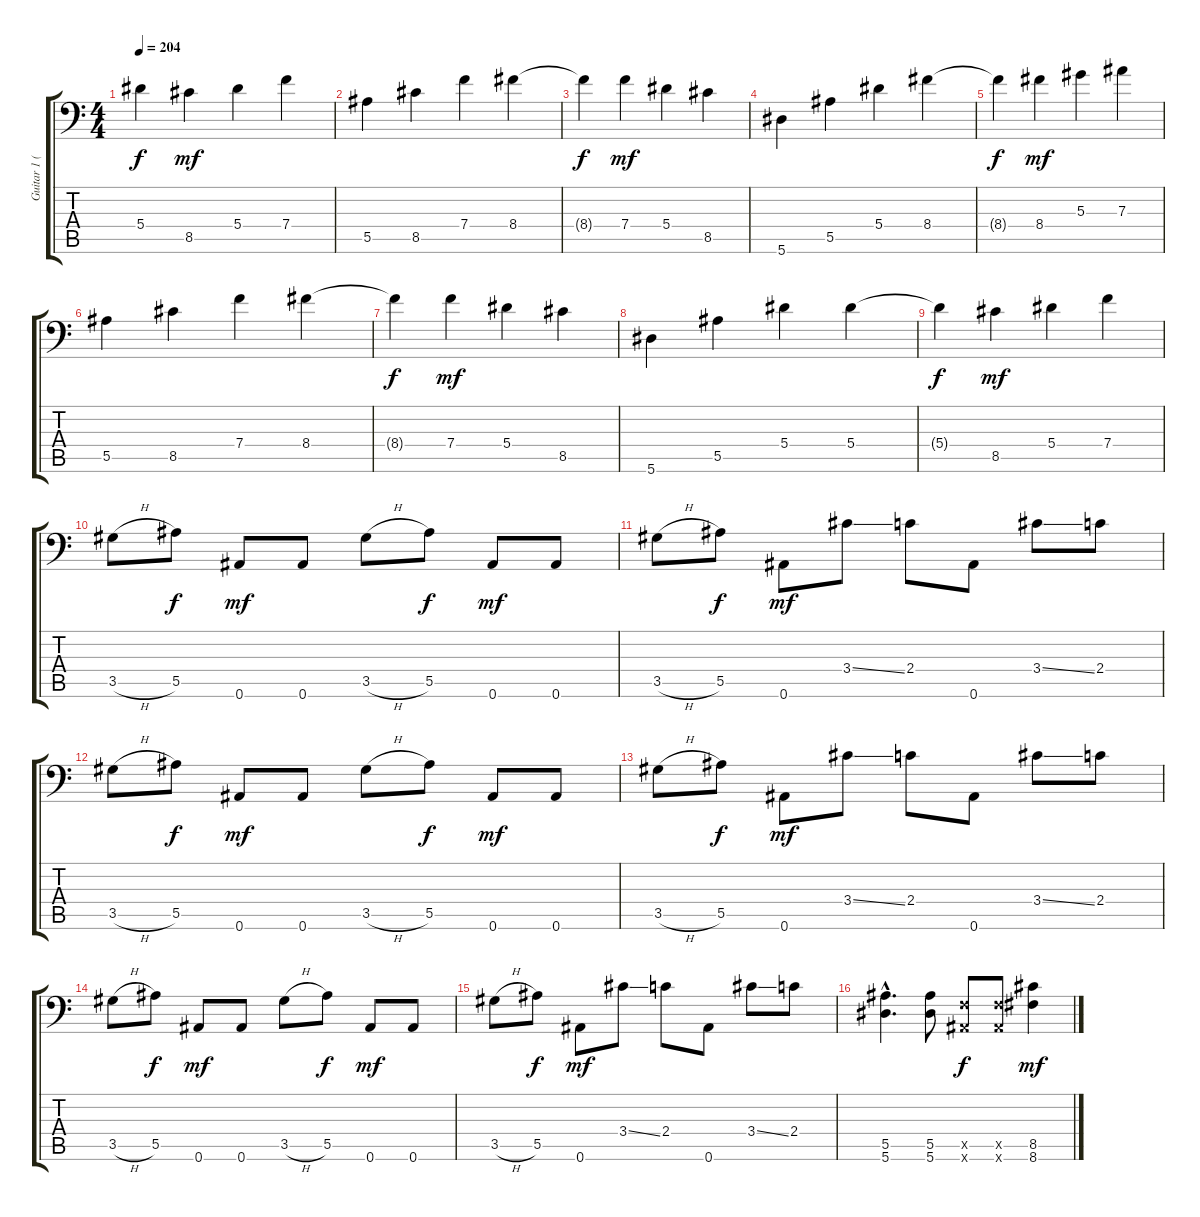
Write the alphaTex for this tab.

\track ("Guitar 1 (Lead)" "Guitar 1 (") {instrument distortionguitar}
\staff {score tabs}
\tuning (C4 G3 Eb3 Bb2 F2 Bb1) {hide}
\ts (4 4)
\tempo 204
\clef f4
\ks c
5.4{t}.4{dy f} 8.5.4{dy mf} 5.4.4 7.4.4 |
5.5.4 8.5.4 7.4.4 8.4.4 |
8.4{t}.4{dy f} 7.4.4{dy mf} 5.4.4 8.5.4 |
5.6.4 5.5.4 5.4.4 8.4.4 |
8.4{t}.4{dy f} 8.4.4{dy mf} 5.3.4 7.3.4 |
5.5.4 8.5.4 7.4.4 8.4.4 |
8.4{t}.4{dy f} 7.4.4{dy mf} 5.4.4 8.5.4 |
5.6.4 5.5.4 5.4.4 5.4.4 |
5.4{t}.4{dy f} 8.5.4{dy mf} 5.4.4 7.4.4 |
3.5{h}.8{instrument distortionguitar} 5.5.8{dy f} 0.6.8{dy mf} 0.6.8 3.5{h}.8 5.5.8{dy f} 0.6.8{dy mf} 0.6.8 |
3.5{h}.8 5.5.8{dy f} 0.6.8{dy mf} 3.4{ss}.8 2.4.8 0.6.8 3.4{ss}.8 2.4.8 |
3.5{h}.8 5.5.8{dy f} 0.6.8{dy mf} 0.6.8 3.5{h}.8 5.5.8{dy f} 0.6.8{dy mf} 0.6.8 |
3.5{h}.8 5.5.8{dy f} 0.6.8{dy mf} 3.4{ss}.8 2.4.8 0.6.8 3.4{ss}.8 2.4.8 |
3.5{h}.8 5.5.8{dy f} 0.6.8{dy mf} 0.6.8 3.5{h}.8 5.5.8{dy f} 0.6.8{dy mf} 0.6.8 |
3.5{h}.8 5.5.8{dy f} 0.6.8{dy mf} 3.4{ss}.8 2.4.8 0.6.8 3.4{ss}.8 2.4.8 |
(5.5{hac} 5.6{hac}).4{d} (5.5 5.6).8 (0.5{x} 0.6{x}).8{dy f} (0.5{x} 0.6{x}).8 (8.5 8.6).4{dy mf}
